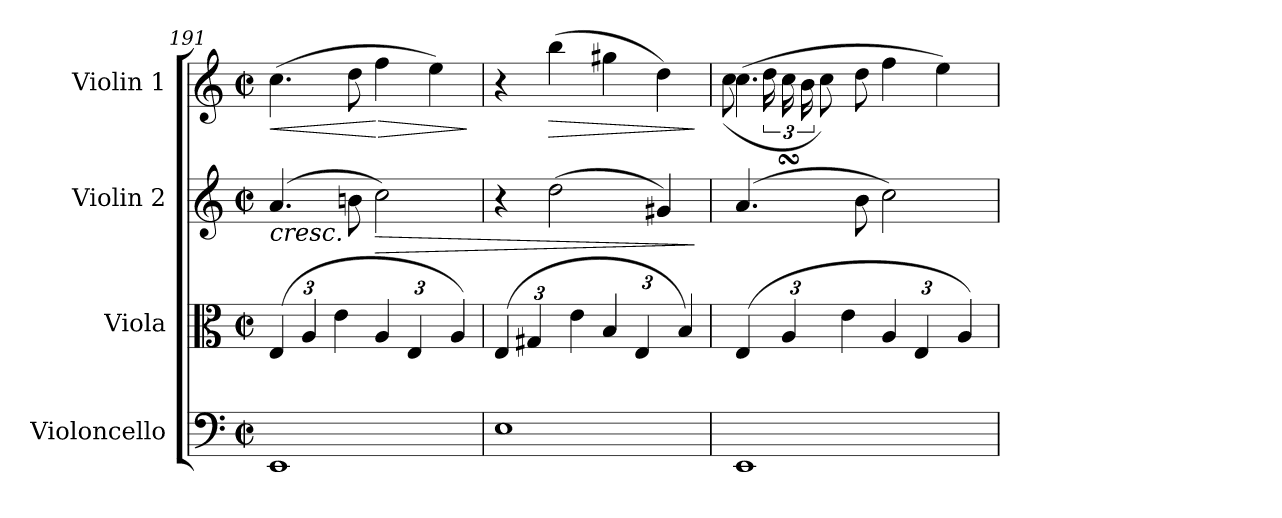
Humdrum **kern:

**kern	**kern	**kern	**dynam	**kern	**dynam
*part4	*part3	*part2	*part2	*part1	*part1
*staff4	*staff3	*staff2	*staff2	*staff1	*staff1
*I"Violoncello	*I"Viola	*I"Violin 2	*	*I"Violin 1	*
*I'Vc	*I'Vla	*I'Vln	*	*I'Vln	*
!!LO:LB:g=z
*clefF4	*clefC3	*clefG2	*	*clefG2	*
*k[]	*k[]	*k[]	*	*k[]	*
*M2/2	*M2/2	*M2/2	*	*M2/2	*
*met(c|)	*met(c|)	*met(c|)	*	*met(c|)	*
*	*Xbrackettup	*	*	*	*
=191	=191	=191	=191	=191	=191
!	!	!	!LO:HP:b	!	!LO:HP:b
*	*	*	*	*^	*
1EE	(<6E/	(4.a/	<	(4.cc\	2ryy	<
.	6A/	.	.	.	.	.
.	6e\	.	.	.	.	.
.	.	8bn\	.	8dd\	.	.
!	!	!	!LO:HP:b	!	!	!LO:HP:n=1:b
.	6A/	2cc\)	>	4ff\	4ryy	[ >
.	6E/	.	.	.	.	.
.	.	.	.	4ee\)	4ryy	.
.	6A/)	.	.	.	.	.
*	*	*	*	*v	*v	*
.	.	.	[	.	]
!!LO:LB:g=z
=192	=192	=192	=192	=192	=192
1E	(6E/	4r	.	4r	.
.	6G#X/	.	.	.	.
!	!	!	!	!	!LO:HP:b
.	.	(2dd\	.	(4bb\	>
.	6e\	.	.	.	.
.	6B/	.	.	4gg#X\	.
.	6E/	.	.	.	.
.	.	4g#X/)	.	4dd\)	.
.	6B/)	.	.	.	.
.	.	.	]	.	]
=193	=193	=193	=193	=193	=193
*	*	*	*	*^	*
1EE	(6E/	(4.a/	.	(4.cc\	(8cc	.
.	.	.	.	.	24dd	.
.	6A/	.	.	.	24ccsSSs	.
.	.	.	.	.	24b	.
.	.	.	.	.	8cc)	.
.	6e\	.	.	.	.	.
.	.	8b\	.	8dd\	2ryy	.
.	6A/	2cc\)	.	4ff\	.	.
.	6E/	.	.	.	.	.
.	.	.	.	4ee\)	.	.
.	6A/)	.	.	.	.	.
.	.	.	.	.	8ryy	.
*	*	*	*	*v	*v	*
=	=	=	=	=	=
*-	*-	*-	*-	*-	*-
